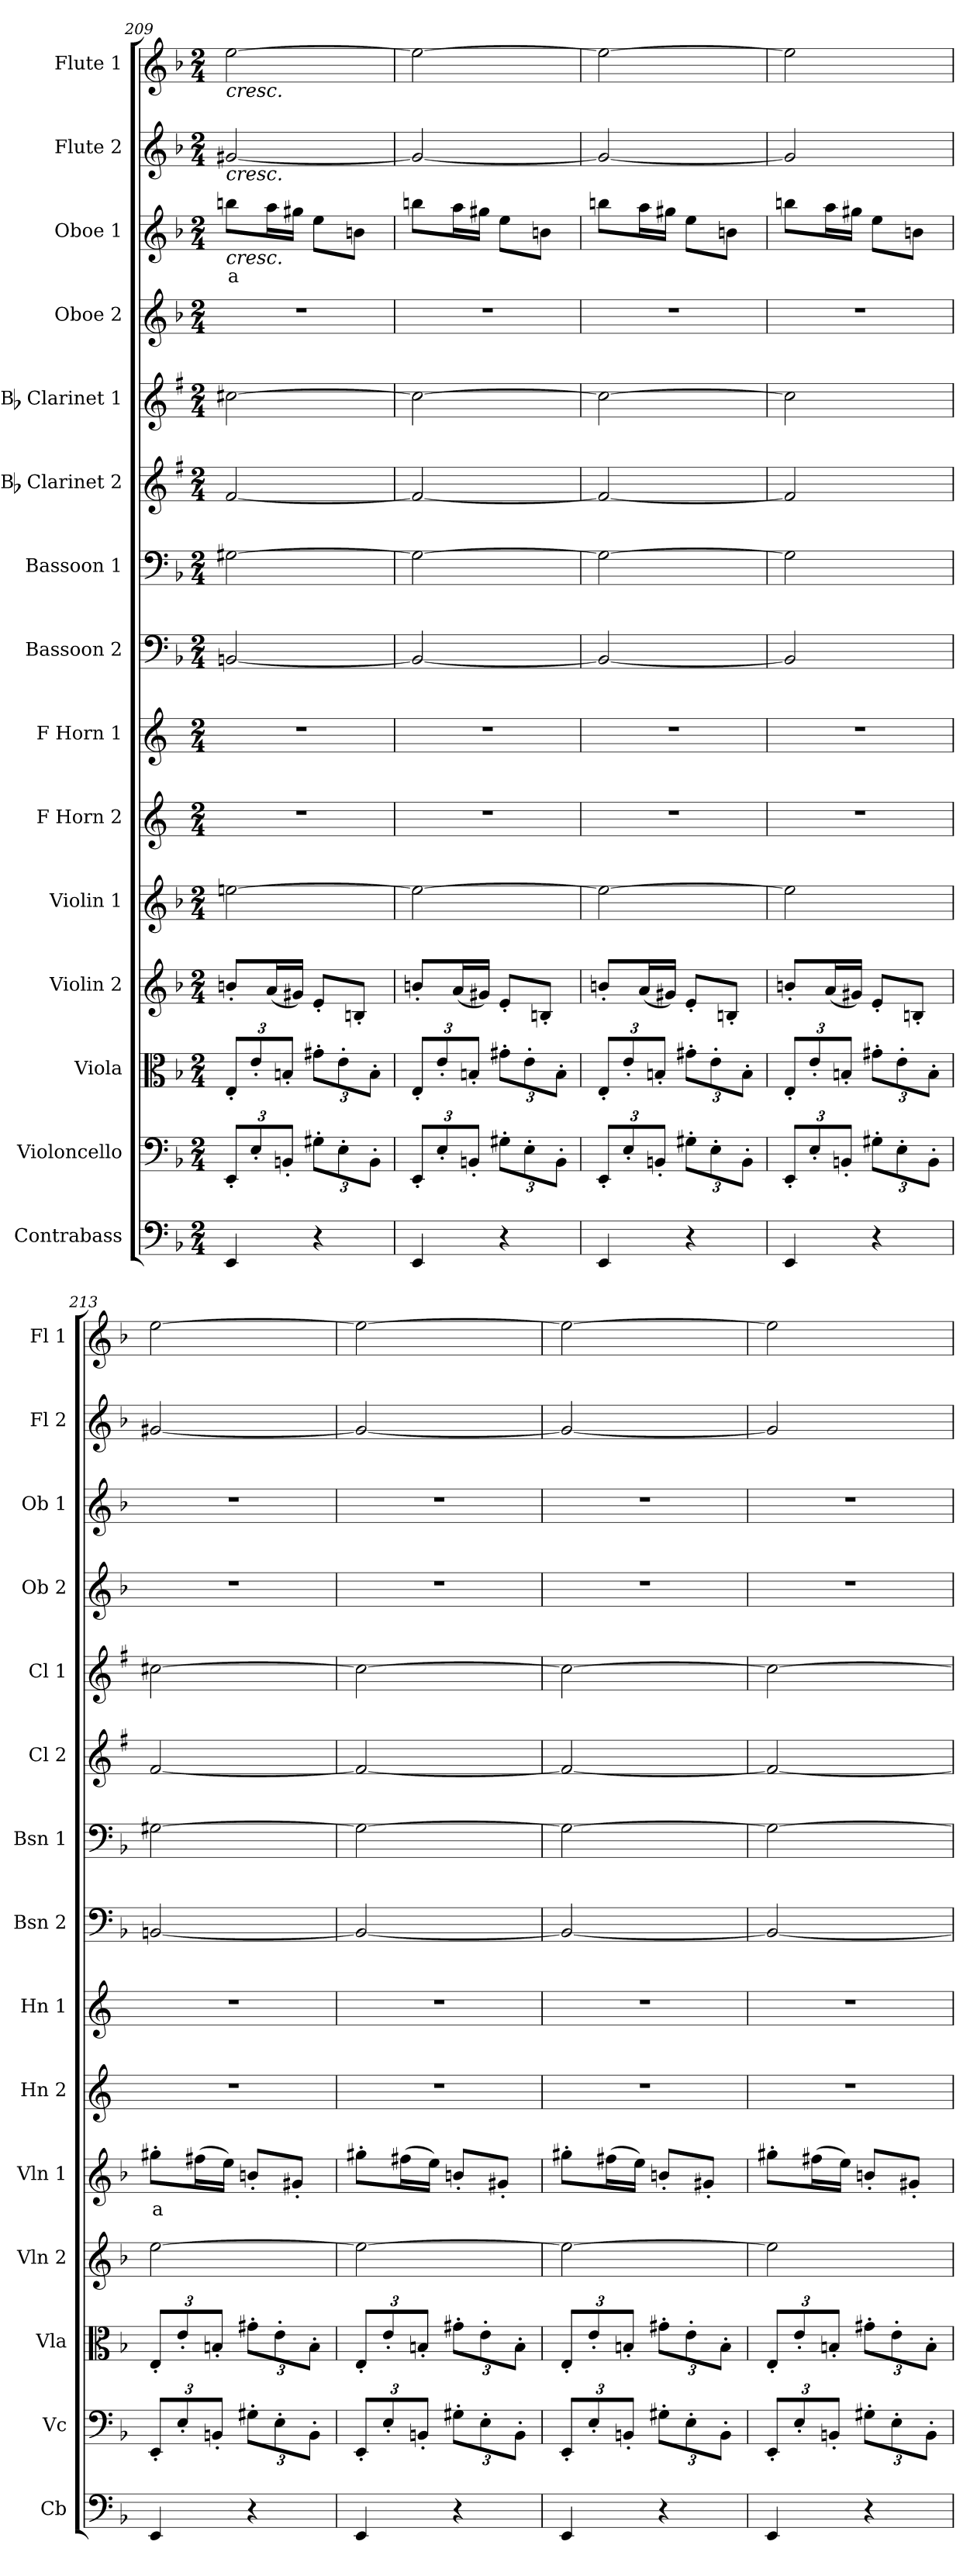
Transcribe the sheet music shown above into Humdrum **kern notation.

**kern	**kern	**kern	**kern	**kern	**text	**kern	**kern	**kern	**kern	**kern	**kern	**kern	**kern	**text	**kern	**kern
*part15	*part14	*part13	*part12	*part11	*part11	*part10	*part9	*part8	*part7	*part6	*part5	*part4	*part3	*part3	*part2	*part1
*staff15	*staff14	*staff13	*staff12	*staff11	*staff11	*staff10	*staff9	*staff8	*staff7	*staff6	*staff5	*staff4	*staff3	*staff3	*staff2	*staff1
*I"Contrabass	*I"Violoncello	*I"Viola	*I"Violin 2	*I"Violin 1	*	*I"F Horn 2	*I"F Horn 1	*I"Bassoon 2	*I"Bassoon 1	*I"Bb Clarinet 2	*I"Bb Clarinet 1	*I"Oboe 2	*I"Oboe 1	*	*I"Flute 2	*I"Flute 1
*I'Cb	*I'Vc	*I'Vla	*I'Vln 2	*I'Vln 1	*	*I'Hn 2	*I'Hn 1	*I'Bsn 2	*I'Bsn 1	*I'Cl 2	*I'Cl 1	*I'Ob 2	*I'Ob 1	*	*I'Fl 2	*I'Fl 1
*clefF4	*clefF4	*clefC3	*clefG2	*clefG2	*	*clefG2	*clefG2	*clefF4	*clefF4	*clefG2	*clefG2	*clefG2	*clefG2	*	*clefG2	*clefG2
*ITrd7c12	*	*	*	*	*	*ITrd4c7	*ITrd4c7	*	*	*ITrd1c2	*ITrd1c2	*	*	*	*	*
*k[b-]	*k[b-]	*k[b-]	*k[b-]	*k[b-]	*	*k[b-]	*k[b-]	*k[b-]	*k[b-]	*k[b-]	*k[b-]	*k[b-]	*k[b-]	*	*k[b-]	*k[b-]
*M2/4	*M2/4	*M2/4	*M2/4	*M2/4	*	*M2/4	*M2/4	*M2/4	*M2/4	*M2/4	*M2/4	*M2/4	*M2/4	*	*M2/4	*M2/4
*	*Xbrackettup	*Xbrackettup	*	*	*	*	*	*	*	*	*	*	*	*	*	*
=209	=209	=209	=209	=209	=209	=209	=209	=209	=209	=209	=209	=209	=209	=209	=209	=209
!	!	!	!	!	!	!	!	!	!	!	!	!	!	!	!	!LO:TX:b:i:t=cresc.
!	!	!	!	!	!	!	!	!	!	!	!	!	!	!	!LO:TX:b:i:t=cresc.	!
!	!	!	!	!	!	!	!	!	!	!	!	!	!LO:TX:b:i:t=cresc.	!	!	!
!	!	!	!	!	!	!	!	!	!	!	!	!	!	!LO:LY:b:color=#FF0000	!	!
4EEE/	12EE'/L	12E'/L	8bn'/L	[2een\	.	2r	2r	[2BBn/	[2G#X\	[2e/	[2bn\	2r	8bbn\L	a	[2g#X/	[2ee\
.	12E'/	12e'/	.	.	.	.	.	.	.	.	.	.	.	.	.	.
.	.	.	(16a/L	.	.	.	.	.	.	.	.	.	16aa\L	.	.	.
.	12BBn'/J	12Bn'/J	.	.	.	.	.	.	.	.	.	.	.	.	.	.
.	.	.	16g#X/JJ)	.	.	.	.	.	.	.	.	.	16gg#X\JJ	.	.	.
4r	12G#X'\L	12g#X'\L	8e'/L	.	.	.	.	.	.	.	.	.	8ee\L	.	.	.
.	12E'\	12e'\	.	.	.	.	.	.	.	.	.	.	.	.	.	.
.	.	.	8Bn'/J	.	.	.	.	.	.	.	.	.	8bn\J	.	.	.
.	12BB'\J	12B'\J	.	.	.	.	.	.	.	.	.	.	.	.	.	.
!!LO:PB:g=z
=210	=210	=210	=210	=210	=210	=210	=210	=210	=210	=210	=210	=210	=210	=210	=210	=210
4EEE/	12EE'/L	12E'/L	8bn'/L	2ee\_	.	2r	2r	2BB/_	2G#\_	2e/_	2b\_	2r	8bbn\L	.	2g#/_	2ee\_
.	12E'/	12e'/	.	.	.	.	.	.	.	.	.	.	.	.	.	.
.	.	.	(16a/L	.	.	.	.	.	.	.	.	.	16aa\L	.	.	.
.	12BBn'/J	12Bn'/J	.	.	.	.	.	.	.	.	.	.	.	.	.	.
.	.	.	16g#X/JJ)	.	.	.	.	.	.	.	.	.	16gg#X\JJ	.	.	.
4r	12G#X'\L	12g#X'\L	8e'/L	.	.	.	.	.	.	.	.	.	8ee\L	.	.	.
.	12E'\	12e'\	.	.	.	.	.	.	.	.	.	.	.	.	.	.
.	.	.	8Bn'/J	.	.	.	.	.	.	.	.	.	8bn\J	.	.	.
.	12BB'\J	12B'\J	.	.	.	.	.	.	.	.	.	.	.	.	.	.
=211	=211	=211	=211	=211	=211	=211	=211	=211	=211	=211	=211	=211	=211	=211	=211	=211
4EEE/	12EE'/L	12E'/L	8bn'/L	2ee\_	.	2r	2r	2BB/_	2G#\_	2e/_	2b\_	2r	8bbn\L	.	2g#/_	2ee\_
.	12E'/	12e'/	.	.	.	.	.	.	.	.	.	.	.	.	.	.
.	.	.	(16a/L	.	.	.	.	.	.	.	.	.	16aa\L	.	.	.
.	12BBn'/J	12Bn'/J	.	.	.	.	.	.	.	.	.	.	.	.	.	.
.	.	.	16g#X/JJ)	.	.	.	.	.	.	.	.	.	16gg#X\JJ	.	.	.
4r	12G#X'\L	12g#X'\L	8e'/L	.	.	.	.	.	.	.	.	.	8ee\L	.	.	.
.	12E'\	12e'\	.	.	.	.	.	.	.	.	.	.	.	.	.	.
.	.	.	8Bn'/J	.	.	.	.	.	.	.	.	.	8bn\J	.	.	.
.	12BB'\J	12B'\J	.	.	.	.	.	.	.	.	.	.	.	.	.	.
=212	=212	=212	=212	=212	=212	=212	=212	=212	=212	=212	=212	=212	=212	=212	=212	=212
4EEE/	12EE'/L	12E'/L	8bn'/L	2ee\]	.	2r	2r	2BB/]	2G#\]	2e/]	2b\]	2r	8bbn\L	.	2g#/]	2ee\]
.	12E'/	12e'/	.	.	.	.	.	.	.	.	.	.	.	.	.	.
.	.	.	(16a/L	.	.	.	.	.	.	.	.	.	16aa\L	.	.	.
.	12BBn'/J	12Bn'/J	.	.	.	.	.	.	.	.	.	.	.	.	.	.
.	.	.	16g#X/JJ)	.	.	.	.	.	.	.	.	.	16gg#X\JJ	.	.	.
4r	12G#X'\L	12g#X'\L	8e'/L	.	.	.	.	.	.	.	.	.	8ee\L	.	.	.
.	12E'\	12e'\	.	.	.	.	.	.	.	.	.	.	.	.	.	.
.	.	.	8Bn'/J	.	.	.	.	.	.	.	.	.	8bn\J	.	.	.
.	12BB'\J	12B'\J	.	.	.	.	.	.	.	.	.	.	.	.	.	.
=213	=213	=213	=213	=213	=213	=213	=213	=213	=213	=213	=213	=213	=213	=213	=213	=213
!	!	!	!	!	!LO:LY:b:color=#FF0000	!	!	!	!	!	!	!	!	!	!	!
4EEE/	12EE'/L	12E'/L	[2ee\	8gg#X'\L	a	2r	2r	[2BBn/	[2G#X\	[2e/	[2bn\	2r	2r	.	[2g#X/	[2ee\
.	12E'/	12e'/	.	.	.	.	.	.	.	.	.	.	.	.	.	.
.	.	.	.	(16ff#X\L	.	.	.	.	.	.	.	.	.	.	.	.
.	12BBn'/J	12Bn'/J	.	.	.	.	.	.	.	.	.	.	.	.	.	.
.	.	.	.	16ee\JJ)	.	.	.	.	.	.	.	.	.	.	.	.
4r	12G#X'\L	12g#X'\L	.	8bn'/L	.	.	.	.	.	.	.	.	.	.	.	.
.	12E'\	12e'\	.	.	.	.	.	.	.	.	.	.	.	.	.	.
.	.	.	.	8g#X'/J	.	.	.	.	.	.	.	.	.	.	.	.
.	12BB'\J	12B'\J	.	.	.	.	.	.	.	.	.	.	.	.	.	.
=214	=214	=214	=214	=214	=214	=214	=214	=214	=214	=214	=214	=214	=214	=214	=214	=214
4EEE/	12EE'/L	12E'/L	2ee\_	8gg#X'\L	.	2r	2r	2BB/_	2G#\_	2e/_	2b\_	2r	2r	.	2g#/_	2ee\_
.	12E'/	12e'/	.	.	.	.	.	.	.	.	.	.	.	.	.	.
.	.	.	.	(16ff#X\L	.	.	.	.	.	.	.	.	.	.	.	.
.	12BBn'/J	12Bn'/J	.	.	.	.	.	.	.	.	.	.	.	.	.	.
.	.	.	.	16ee\JJ)	.	.	.	.	.	.	.	.	.	.	.	.
4r	12G#X'\L	12g#X'\L	.	8bn'/L	.	.	.	.	.	.	.	.	.	.	.	.
.	12E'\	12e'\	.	.	.	.	.	.	.	.	.	.	.	.	.	.
.	.	.	.	8g#X'/J	.	.	.	.	.	.	.	.	.	.	.	.
.	12BB'\J	12B'\J	.	.	.	.	.	.	.	.	.	.	.	.	.	.
=215	=215	=215	=215	=215	=215	=215	=215	=215	=215	=215	=215	=215	=215	=215	=215	=215
4EEE/	12EE'/L	12E'/L	2ee\_	8gg#X'\L	.	2r	2r	2BB/_	2G#\_	2e/_	2b\_	2r	2r	.	2g#/_	2ee\_
.	12E'/	12e'/	.	.	.	.	.	.	.	.	.	.	.	.	.	.
.	.	.	.	(16ff#X\L	.	.	.	.	.	.	.	.	.	.	.	.
.	12BBn'/J	12Bn'/J	.	.	.	.	.	.	.	.	.	.	.	.	.	.
.	.	.	.	16ee\JJ)	.	.	.	.	.	.	.	.	.	.	.	.
4r	12G#X'\L	12g#X'\L	.	8bn'/L	.	.	.	.	.	.	.	.	.	.	.	.
.	12E'\	12e'\	.	.	.	.	.	.	.	.	.	.	.	.	.	.
.	.	.	.	8g#X'/J	.	.	.	.	.	.	.	.	.	.	.	.
.	12BB'\J	12B'\J	.	.	.	.	.	.	.	.	.	.	.	.	.	.
=216	=216	=216	=216	=216	=216	=216	=216	=216	=216	=216	=216	=216	=216	=216	=216	=216
4EEE/	12EE'/L	12E'/L	2ee\]	8gg#X'\L	.	2r	2r	2BB/_	2G#\_	2e/_	2b\_	2r	2r	.	2g#/]	2ee\]
.	12E'/	12e'/	.	.	.	.	.	.	.	.	.	.	.	.	.	.
.	.	.	.	(16ff#X\L	.	.	.	.	.	.	.	.	.	.	.	.
.	12BBn'/J	12Bn'/J	.	.	.	.	.	.	.	.	.	.	.	.	.	.
.	.	.	.	16ee\JJ)	.	.	.	.	.	.	.	.	.	.	.	.
4r	12G#X'\L	12g#X'\L	.	8bn'/L	.	.	.	.	.	.	.	.	.	.	.	.
.	12E'\	12e'\	.	.	.	.	.	.	.	.	.	.	.	.	.	.
.	.	.	.	8g#X'/J	.	.	.	.	.	.	.	.	.	.	.	.
.	12BB'\J	12B'\J	.	.	.	.	.	.	.	.	.	.	.	.	.	.
=	=	=	=	=	=	=	=	=	=	=	=	=	=	=	=	=
*-	*-	*-	*-	*-	*-	*-	*-	*-	*-	*-	*-	*-	*-	*-	*-	*-
